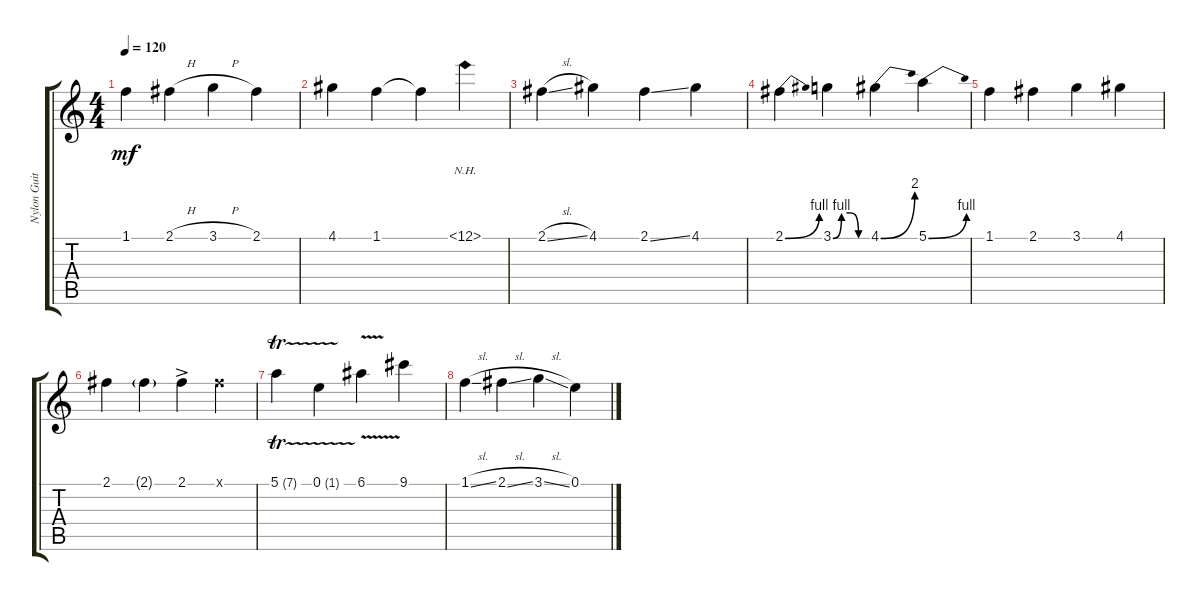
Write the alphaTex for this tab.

\track ("Nylon Guitar" "Nylon Guit") {instrument acousticguitarnylon}
\staff {score tabs}
\tuning (E4 B3 G3 D3 A2 E2) {hide}
\ts (4 4)
\tempo 120
\clef g2
\ks c
1.1.4{dy mf instrument acousticguitarnylon} 2.1{h}.4 3.1{h}.4 2.1.4 |
4.1.4 1.1.4 1.1{t}.4 12.1{nh}.4 |
2.1{sl}.4 4.1.4 2.1{ss}.4 4.1.4 |
2.1{be (bend 0 0 60 4)}.4 3.1{be (custom 0 0 15 4 30 4 45 0 60 0)}.4 4.1{be (bend 0 0 60 8)}.4 5.1{be (bend 0 0 60 4)}.4 |
1.1.4 2.1.4 3.1.4 4.1.4 |
2.1.4 2.1{g}.4 2.1{ac}.4 2.1{x}.4 |
5.1{tr (7 16)}.4 0.1{tr (1 16)}.4 6.1{v}.4 9.1.4 |
1.1{sl}.4 2.1{sl}.4 3.1{sl}.4 0.1.4
